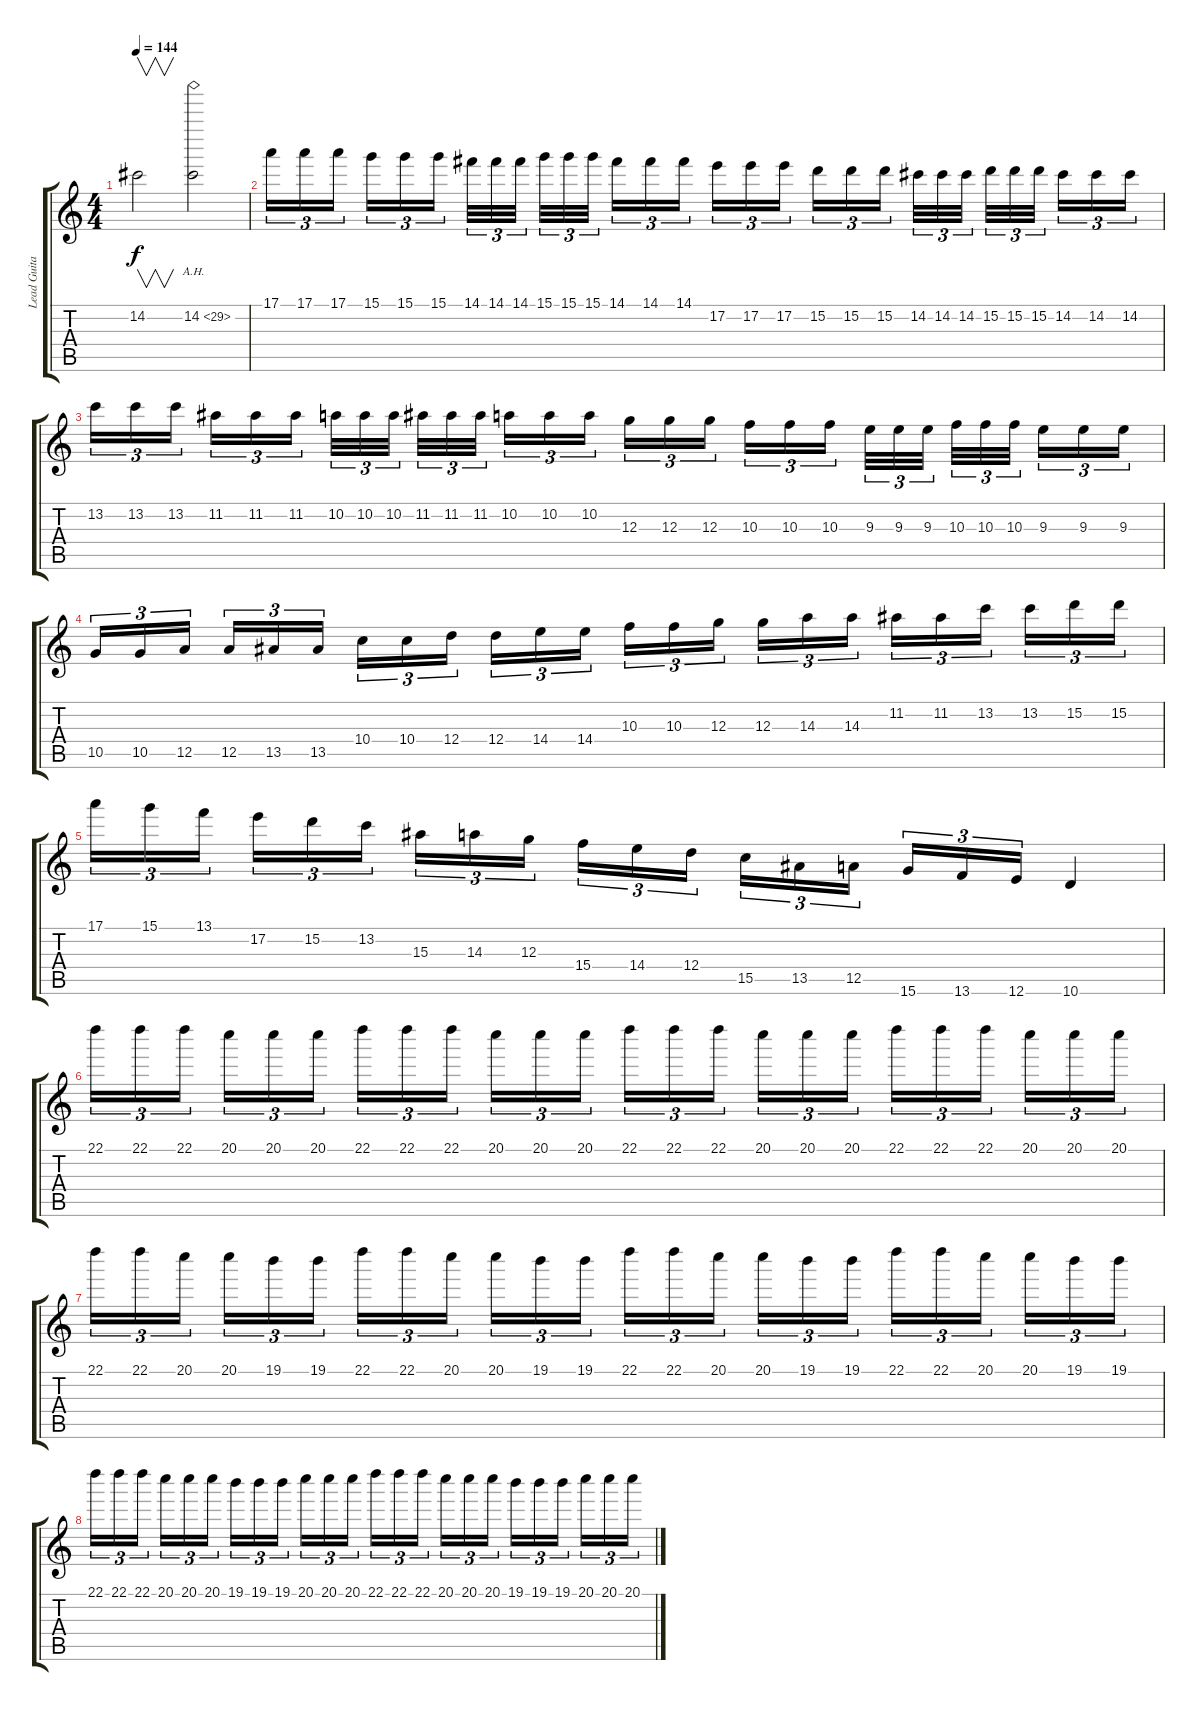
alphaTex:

\track ("Lead Guitar" "Lead Guita") {instrument distortionguitar}
\staff {score tabs}
\tuning (E4 B3 G3 D3 A2 E2) {hide}
\ts (4 4)
\tempo 144
\clef g2
\ks c
14.2.2{v dy f} 14.2{ah 15}.2 |
17.1.16{tu (3 2)} 17.1.16{tu (3 2)} 17.1.16{tu (3 2)} 15.1.16{tu (3 2)} 15.1.16{tu (3 2)} 15.1.16{tu (3 2)} 14.1.32{tu (3 2)} 14.1.32{tu (3 2)} 14.1.32{tu (3 2)} 15.1.32{tu (3 2)} 15.1.32{tu (3 2)} 15.1.32{tu (3 2)} 14.1.16{tu (3 2)} 14.1.16{tu (3 2)} 14.1.16{tu (3 2)} 17.2.16{tu (3 2)} 17.2.16{tu (3 2)} 17.2.16{tu (3 2)} 15.2.16{tu (3 2)} 15.2.16{tu (3 2)} 15.2.16{tu (3 2)} 14.2.32{tu (3 2)} 14.2.32{tu (3 2)} 14.2.32{tu (3 2)} 15.2.32{tu (3 2)} 15.2.32{tu (3 2)} 15.2.32{tu (3 2)} 14.2.16{tu (3 2)} 14.2.16{tu (3 2)} 14.2.16{tu (3 2)} |
13.2.16{tu (3 2)} 13.2.16{tu (3 2)} 13.2.16{tu (3 2)} 11.2.16{tu (3 2)} 11.2.16{tu (3 2)} 11.2.16{tu (3 2)} 10.2.32{tu (3 2)} 10.2.32{tu (3 2)} 10.2.32{tu (3 2)} 11.2.32{tu (3 2)} 11.2.32{tu (3 2)} 11.2.32{tu (3 2)} 10.2.16{tu (3 2)} 10.2.16{tu (3 2)} 10.2.16{tu (3 2)} 12.3.16{tu (3 2)} 12.3.16{tu (3 2)} 12.3.16{tu (3 2)} 10.3.16{tu (3 2)} 10.3.16{tu (3 2)} 10.3.16{tu (3 2)} 9.3.32{tu (3 2)} 9.3.32{tu (3 2)} 9.3.32{tu (3 2)} 10.3.32{tu (3 2)} 10.3.32{tu (3 2)} 10.3.32{tu (3 2)} 9.3.16{tu (3 2)} 9.3.16{tu (3 2)} 9.3.16{tu (3 2)} |
10.5.16{tu (3 2)} 10.5.16{tu (3 2)} 12.5.16{tu (3 2)} 12.5.16{tu (3 2)} 13.5.16{tu (3 2)} 13.5.16{tu (3 2)} 10.4.16{tu (3 2)} 10.4.16{tu (3 2)} 12.4.16{tu (3 2)} 12.4.16{tu (3 2)} 14.4.16{tu (3 2)} 14.4.16{tu (3 2)} 10.3.16{tu (3 2)} 10.3.16{tu (3 2)} 12.3.16{tu (3 2)} 12.3.16{tu (3 2)} 14.3.16{tu (3 2)} 14.3.16{tu (3 2)} 11.2.16{tu (3 2)} 11.2.16{tu (3 2)} 13.2.16{tu (3 2)} 13.2.16{tu (3 2)} 15.2.16{tu (3 2)} 15.2.16{tu (3 2)} |
17.1.16{tu (3 2)} 15.1.16{tu (3 2)} 13.1.16{tu (3 2)} 17.2.16{tu (3 2)} 15.2.16{tu (3 2)} 13.2.16{tu (3 2)} 15.3.16{tu (3 2)} 14.3.16{tu (3 2)} 12.3.16{tu (3 2)} 15.4.16{tu (3 2)} 14.4.16{tu (3 2)} 12.4.16{tu (3 2)} 15.5.16{tu (3 2)} 13.5.16{tu (3 2)} 12.5.16{tu (3 2)} 15.6.16{tu (3 2)} 13.6.16{tu (3 2)} 12.6.16{tu (3 2)} 10.6.4 |
22.1.16{tu (3 2)} 22.1.16{tu (3 2)} 22.1.16{tu (3 2)} 20.1.16{tu (3 2)} 20.1.16{tu (3 2)} 20.1.16{tu (3 2)} 22.1.16{tu (3 2)} 22.1.16{tu (3 2)} 22.1.16{tu (3 2)} 20.1.16{tu (3 2)} 20.1.16{tu (3 2)} 20.1.16{tu (3 2)} 22.1.16{tu (3 2)} 22.1.16{tu (3 2)} 22.1.16{tu (3 2)} 20.1.16{tu (3 2)} 20.1.16{tu (3 2)} 20.1.16{tu (3 2)} 22.1.16{tu (3 2)} 22.1.16{tu (3 2)} 22.1.16{tu (3 2)} 20.1.16{tu (3 2)} 20.1.16{tu (3 2)} 20.1.16{tu (3 2)} |
22.1.16{tu (3 2)} 22.1.16{tu (3 2)} 20.1.16{tu (3 2)} 20.1.16{tu (3 2)} 19.1.16{tu (3 2)} 19.1.16{tu (3 2)} 22.1.16{tu (3 2)} 22.1.16{tu (3 2)} 20.1.16{tu (3 2)} 20.1.16{tu (3 2)} 19.1.16{tu (3 2)} 19.1.16{tu (3 2)} 22.1.16{tu (3 2)} 22.1.16{tu (3 2)} 20.1.16{tu (3 2)} 20.1.16{tu (3 2)} 19.1.16{tu (3 2)} 19.1.16{tu (3 2)} 22.1.16{tu (3 2)} 22.1.16{tu (3 2)} 20.1.16{tu (3 2)} 20.1.16{tu (3 2)} 19.1.16{tu (3 2)} 19.1.16{tu (3 2)} |
22.1.16{tu (3 2)} 22.1.16{tu (3 2)} 22.1.16{tu (3 2)} 20.1.16{tu (3 2)} 20.1.16{tu (3 2)} 20.1.16{tu (3 2)} 19.1.16{tu (3 2)} 19.1.16{tu (3 2)} 19.1.16{tu (3 2)} 20.1.16{tu (3 2)} 20.1.16{tu (3 2)} 20.1.16{tu (3 2)} 22.1.16{tu (3 2)} 22.1.16{tu (3 2)} 22.1.16{tu (3 2)} 20.1.16{tu (3 2)} 20.1.16{tu (3 2)} 20.1.16{tu (3 2)} 19.1.16{tu (3 2)} 19.1.16{tu (3 2)} 19.1.16{tu (3 2)} 20.1.16{tu (3 2)} 20.1.16{tu (3 2)} 20.1.16{tu (3 2)}
